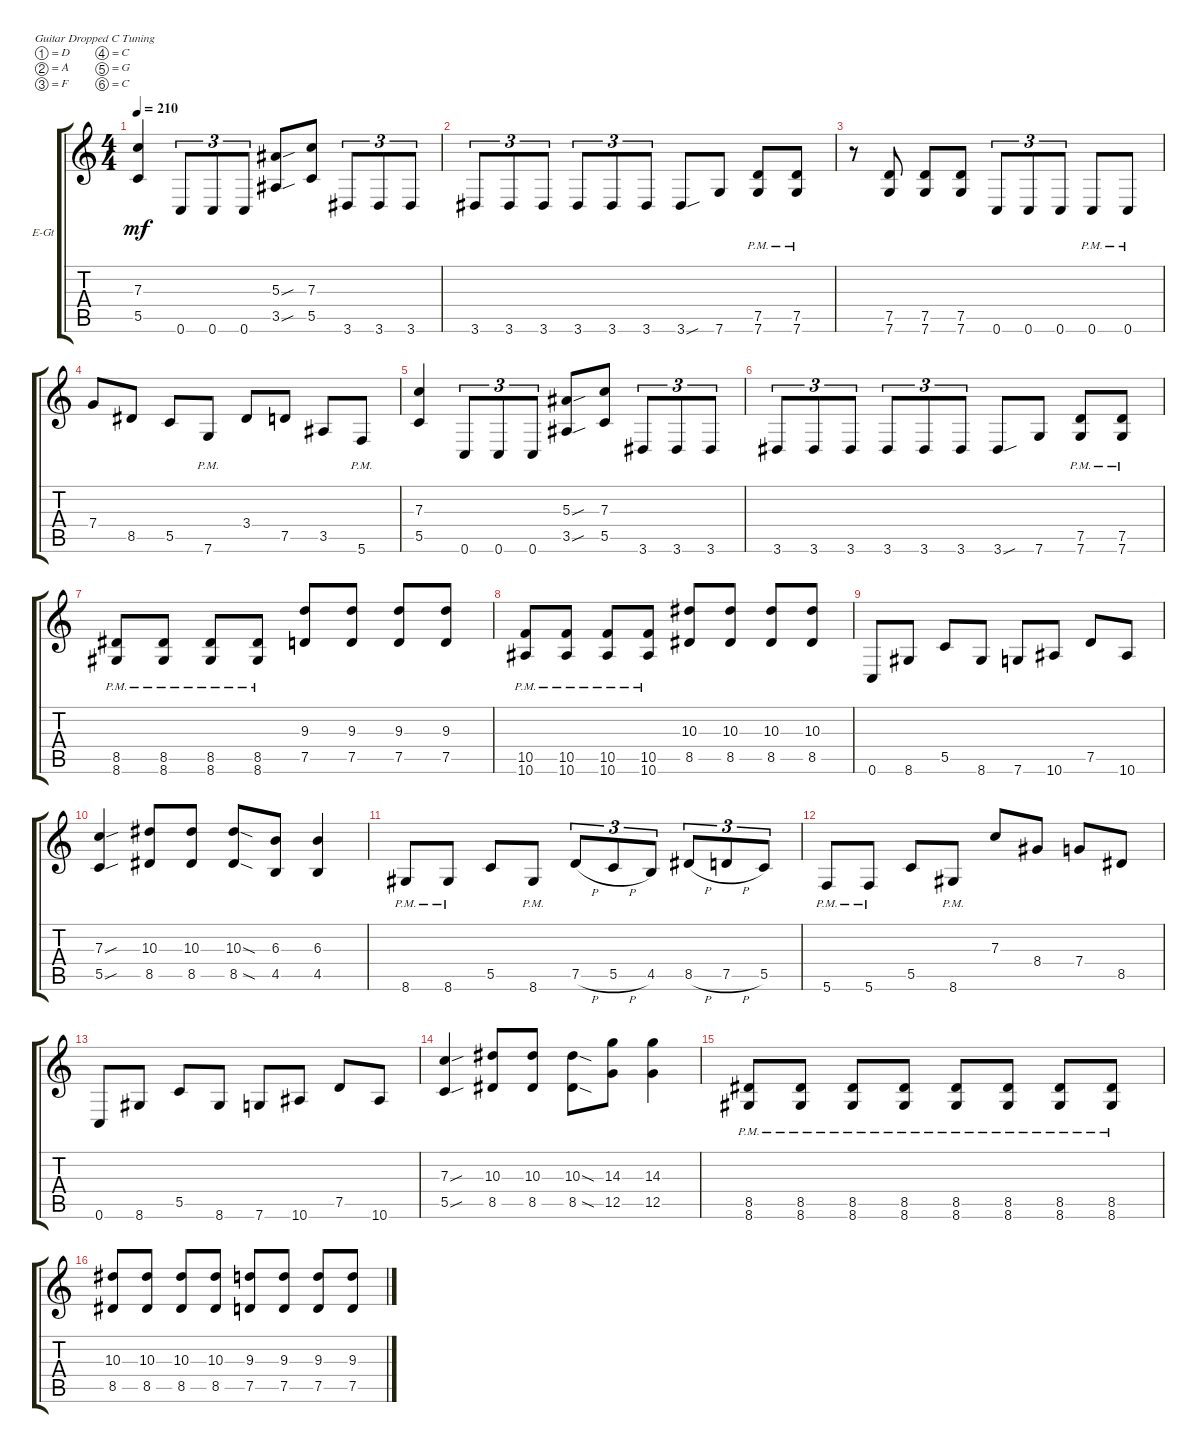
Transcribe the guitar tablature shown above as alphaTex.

\defaultSystemsLayout 4
\bracketExtendMode groupsimilarinstruments
\firstSystemTrackNameOrientation horizontal
\otherSystemsTrackNameOrientation horizontal
\track ("Gajic" "E-Gt") {instrument distortionguitar}
\staff {score tabs}
\tuning (D4 A3 F3 C3 G2 C2)
\ts (4 4)
\tempo 210
\clef g2
\ks c
(5.5 7.3).4{dy mf instrument distortionguitar} 0.6.8{tu (3 2)} 0.6.8{tu (3 2)} 0.6.8{tu (3 2)} (3.5{sou} 5.3{sou}).8 (5.5 7.3).8 3.6.8{tu (3 2)} 3.6.8{tu (3 2)} 3.6.8{tu (3 2)} |
3.6.8{tu (3 2)} 3.6.8{tu (3 2)} 3.6.8{tu (3 2)} 3.6.8{tu (3 2)} 3.6.8{tu (3 2)} 3.6.8{tu (3 2)} 3.6{sou}.8 7.6.8 (7.6{pm} 7.5{pm}).8 (7.6{pm} 7.5{pm}).8 |
r.8 (7.6 7.5).8 (7.6 7.5).8 (7.6 7.5).8 0.6.8{tu (3 2)} 0.6.8{tu (3 2)} 0.6.8{tu (3 2)} 0.6{pm}.8 0.6{pm}.8 |
7.4.8 8.5.8 5.5.8 7.6{pm}.8 3.4.8 7.5.8 3.5.8 5.6{pm}.8 |
(5.5 7.3).4 0.6.8{tu (3 2)} 0.6.8{tu (3 2)} 0.6.8{tu (3 2)} (3.5{sou} 5.3{sou}).8 (5.5 7.3).8 3.6.8{tu (3 2)} 3.6.8{tu (3 2)} 3.6.8{tu (3 2)} |
3.6.8{tu (3 2)} 3.6.8{tu (3 2)} 3.6.8{tu (3 2)} 3.6.8{tu (3 2)} 3.6.8{tu (3 2)} 3.6.8{tu (3 2)} 3.6{sou}.8 7.6.8 (7.6{pm} 7.5{pm}).8 (7.6{pm} 7.5{pm}).8 |
(8.6{pm} 8.5{pm}).8 (8.6{pm} 8.5{pm}).8 (8.6{pm} 8.5{pm}).8 (8.6{pm} 8.5{pm}).8 (7.5 9.3).8 (7.5 9.3).8 (7.5 9.3).8 (7.5 9.3).8 |
(10.6{pm} 10.5{pm}).8 (10.6{pm} 10.5{pm}).8 (10.6{pm} 10.5{pm}).8 (10.6{pm} 10.5{pm}).8 (8.5 10.3).8 (10.3 8.5).8 (10.3 8.5).8 (10.3 8.5).8 |
0.6.8 8.6.8 5.5.8 8.6.8 7.6.8 10.6.8 7.5.8 10.6.8 |
(5.5{sou} 7.3{sou}).4 (8.5 10.3).8 (8.5 10.3).8 (8.5{sod} 10.3{sod}).8 (4.5 6.3).8 (4.5 6.3).4 |
8.6{pm}.8 8.6{pm}.8 5.5.8 8.6{pm}.8 7.5{h}.8{tu (3 2)} 5.5{h}.8{tu (3 2)} 4.5.8{tu (3 2)} 8.5{h}.8{tu (3 2)} 7.5{h}.8{tu (3 2)} 5.5.8{tu (3 2)} |
5.6{pm}.8 5.6{pm}.8 5.5.8 8.6{pm}.8 7.3.8 8.4.8 7.4.8 8.5.8 |
0.6.8 8.6.8 5.5.8 8.6.8 7.6.8 10.6.8 7.5.8 10.6.8 |
(5.5{sou} 7.3{sou}).4 (8.5 10.3).8 (8.5 10.3).8 (8.5{sod} 10.3{sod}).8 (12.5 14.3).8 (12.5 14.3).4 |
(8.6{pm} 8.5{pm}).8 (8.6{pm} 8.5{pm}).8 (8.6{pm} 8.5{pm}).8 (8.6{pm} 8.5{pm}).8 (8.6{pm} 8.5{pm}).8 (8.6{pm} 8.5{pm}).8 (8.6{pm} 8.5{pm}).8 (8.6{pm} 8.5{pm}).8 |
(8.5 10.3).8 (8.5 10.3).8 (8.5 10.3).8 (8.5 10.3).8 (7.5 9.3).8 (7.5 9.3).8 (7.5 9.3).8 (7.5 9.3).8
